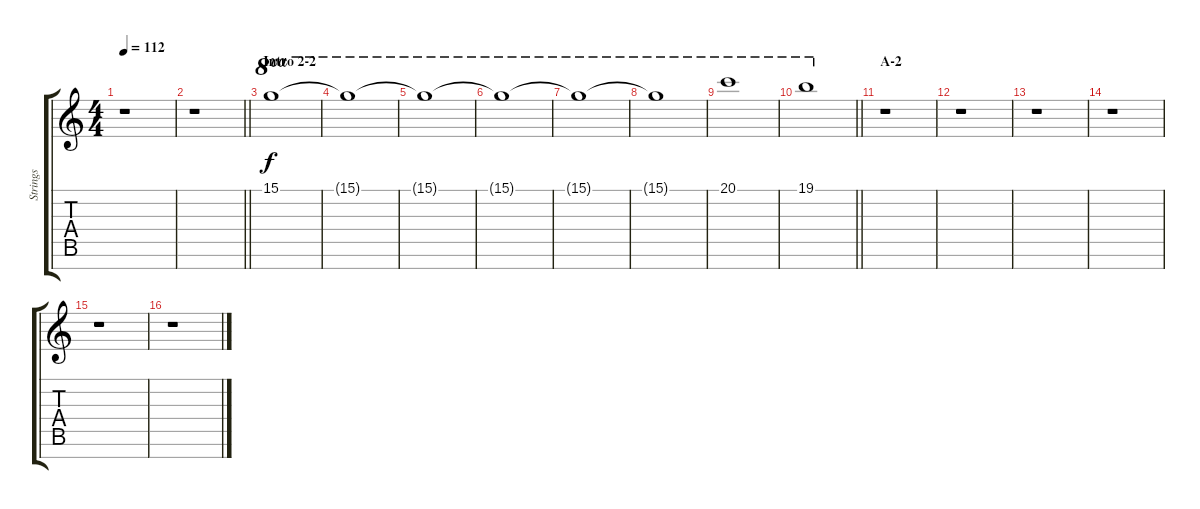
\track ("Strings" "Strings") {instrument stringensemble1}
\staff {score tabs}
\tuning (E5 B4 G4 D4 A3 E3 B2) {hide}
\ts (4 4)
\tempo 112
\clef g2
\ks c
r.1{dy f} |
\barLineRight lightlight
r.1 |
\section ("" "Intro 2-2")
15.1.1{ot 8va} |
15.1{t}.1{ot 8va} |
15.1{t}.1{ot 8va} |
15.1{t}.1{ot 8va} |
15.1{t}.1{ot 8va} |
15.1{t}.1{ot 8va} |
20.1.1{ot 8va} |
\barLineRight lightlight
19.1.1{ot 8va} |
\section ("" "A-2")
r.1 |
r.1 |
r.1 |
r.1 |
r.1 |
r.1
